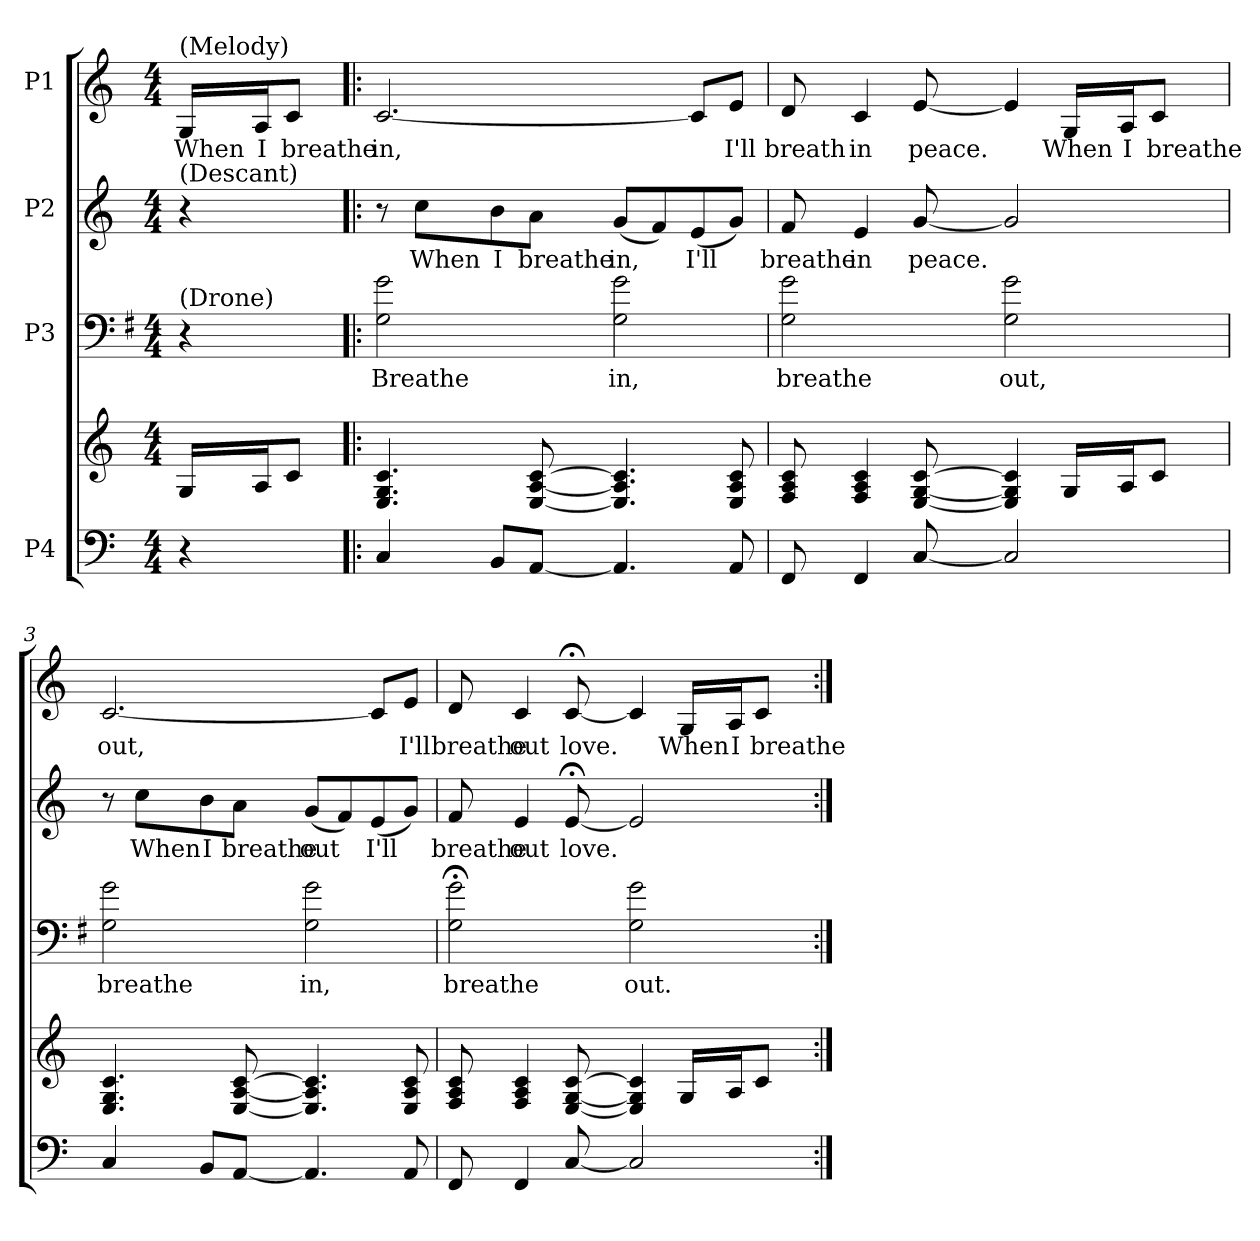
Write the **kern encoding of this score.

**kern	**kern	**kern	**text	**kern	**text	**kern	**text
*part4	*part4	*part3	*part3	*part2	*part2	*part1	*part1
*staff5	*staff4	*staff3	*staff3	*staff2	*staff2	*staff1	*staff1
*I"P4	*	*I"P3	*	*I"P2	*	*I"P1	*
*clefF4	*clefG2	*clefF4	*	*clefG2	*	*clefG2	*
*	*	*ITrd4c7	*	*	*	*	*
*k[]	*k[]	*k[]	*	*k[]	*	*k[]	*
*M4/4	*M4/4	*M4/4	*	*M4/4	*	*M4/4	*
*MM96	*MM96	*MM96	*	*MM96	*	*MM96	*
=	=	=	=	=	=	=	=
!	!	!	!	!	!	!LO:TX:a:t=(Melody)	!
!	!	!	!	!LO:TX:a:t=(Descant)	!	!	!
!	!	!LO:TX:a:t=(Drone)	!	!	!	!	!
!	!	!	!	!	!	!	!LO:LY:b
4r	16G/LL	4r	.	4r	.	16G/LL	When
!	!	!	!	!	!	!	!LO:LY:b
.	16A/J	.	.	.	.	16A/J	I
!	!	!	!	!	!	!	!LO:LY:b
.	8c/J	.	.	.	.	8c/J	breathe
=1!|:	=1!|:	=1!|:	=1!|:	=1!|:	=1!|:	=1!|:	=1!|:
!	!	!	!LO:LY:b	!	!	!	!LO:LY:b
4C/	4.E/ 4.G/ 4.c/	2C\ 2c\	Breathe	8r	.	[<2.c/	in,
!	!	!	!	!	!LO:LY:b	!	!
.	.	.	.	8cc\L	When	.	.
!	!	!	!	!	!LO:LY:b	!	!
8BB/L	.	.	.	8b\	I	.	.
!	!	!	!	!	!LO:LY:b	!	!
[<8AA/J	[<8E/ [<8A/ [>8c/	.	.	8a\J	breathe	.	.
!	!	!	!LO:LY:b	!	!LO:LY:b	!	!
4.AA/]	4.E/] 4.A/] 4.c/]	2C\ 2c\	in,	(<8g/L	in,	.	.
.	.	.	.	8f/)	.	.	.
!	!	!	!	!	!LO:LY:b	!	!
.	.	.	.	(<8e/	I'll	8c/L]	.
!	!	!	!	!	!	!	!LO:LY:b
8AA/	8E/ 8A/ 8c/	.	.	8g/J)	.	8e/J	I'll
=2	=2	=2	=2	=2	=2	=2	=2
!	!	!	!LO:LY:b	!	!LO:LY:b	!	!LO:LY:b
8FF/	8F/ 8A/ 8c/	2C\ 2c\	breathe	8f/	breathe	8d/	breath
!	!	!	!	!	!LO:LY:b	!	!LO:LY:b
4FF/	4F/ 4A/ 4c/	.	.	4e/	in	4c/	in
!	!	!	!	!	!LO:LY:b	!	!LO:LY:b
[<8C/	[<8E/ [<8G/ [>8c/	.	.	[<8g/	peace.	[<8e/	peace.
!	!	!	!LO:LY:b	!	!	!	!
2C/]	4E/] 4G/] 4c/]	2C\ 2c\	out,	2g/]	.	4e/]	.
!	!	!	!	!	!	!	!LO:LY:b
.	16G/LL	.	.	.	.	16G/LL	When
!	!	!	!	!	!	!	!LO:LY:b
.	16A/J	.	.	.	.	16A/J	I
!	!	!	!	!	!	!	!LO:LY:b
.	8c/J	.	.	.	.	8c/J	breathe
!!LO:LB:g=z
=3	=3	=3	=3	=3	=3	=3	=3
!	!	!	!LO:LY:b	!	!	!	!LO:LY:b
4C/	4.E/ 4.G/ 4.c/	2C\ 2c\	breathe	8r	.	[<2.c/	out,
!	!	!	!	!	!LO:LY:b	!	!
.	.	.	.	8cc\L	When	.	.
!	!	!	!	!	!LO:LY:b	!	!
8BB/L	.	.	.	8b\	I	.	.
!	!	!	!	!	!LO:LY:b	!	!
[<8AA/J	[<8E/ [<8A/ [>8c/	.	.	8a\J	breathe	.	.
!	!	!	!LO:LY:b	!	!LO:LY:b	!	!
4.AA/]	4.E/] 4.A/] 4.c/]	2C\ 2c\	in,	(<8g/L	out	.	.
.	.	.	.	8f/)	.	.	.
!	!	!	!	!	!LO:LY:b	!	!
.	.	.	.	(<8e/	I'll	8c/L]	.
!	!	!	!	!	!	!	!LO:LY:b
8AA/	8E/ 8A/ 8c/	.	.	8g/J)	.	8e/J	I'll
=4	=4	=4	=4	=4	=4	=4	=4
!	!	!	!LO:LY:b	!	!LO:LY:b	!	!LO:LY:b
8FF/	8F/ 8A/ 8c/	2C\;< 2c\;<	breathe	8f/	breathe	8d/	breathe
!	!	!	!	!	!LO:LY:b	!	!LO:LY:b
4FF/	4F/ 4A/ 4c/	.	.	4e/	out	4c/	out
!	!	!	!	!	!LO:LY:b	!	!LO:LY:b
[<8C/	[<8E/ [<8G/ [>8c/	.	.	[<8e;</	love.	[<8c;</	love.
!	!	!	!LO:LY:b	!	!	!	!
2C/]	4E/] 4G/] 4c/]	2C\ 2c\	out.	2e/]	.	4c/]	.
!	!	!	!	!	!	!	!LO:LY:b
.	16G/LL	.	.	.	.	16G/LL	When
!	!	!	!	!	!	!	!LO:LY:b
.	16A/J	.	.	.	.	16A/J	I
!	!	!	!	!	!	!	!LO:LY:b
.	8c/J	.	.	.	.	8c/J	breathe
=:|!	=:|!	=:|!	=:|!	=:|!	=:|!	=:|!	=:|!
*-	*-	*-	*-	*-	*-	*-	*-
